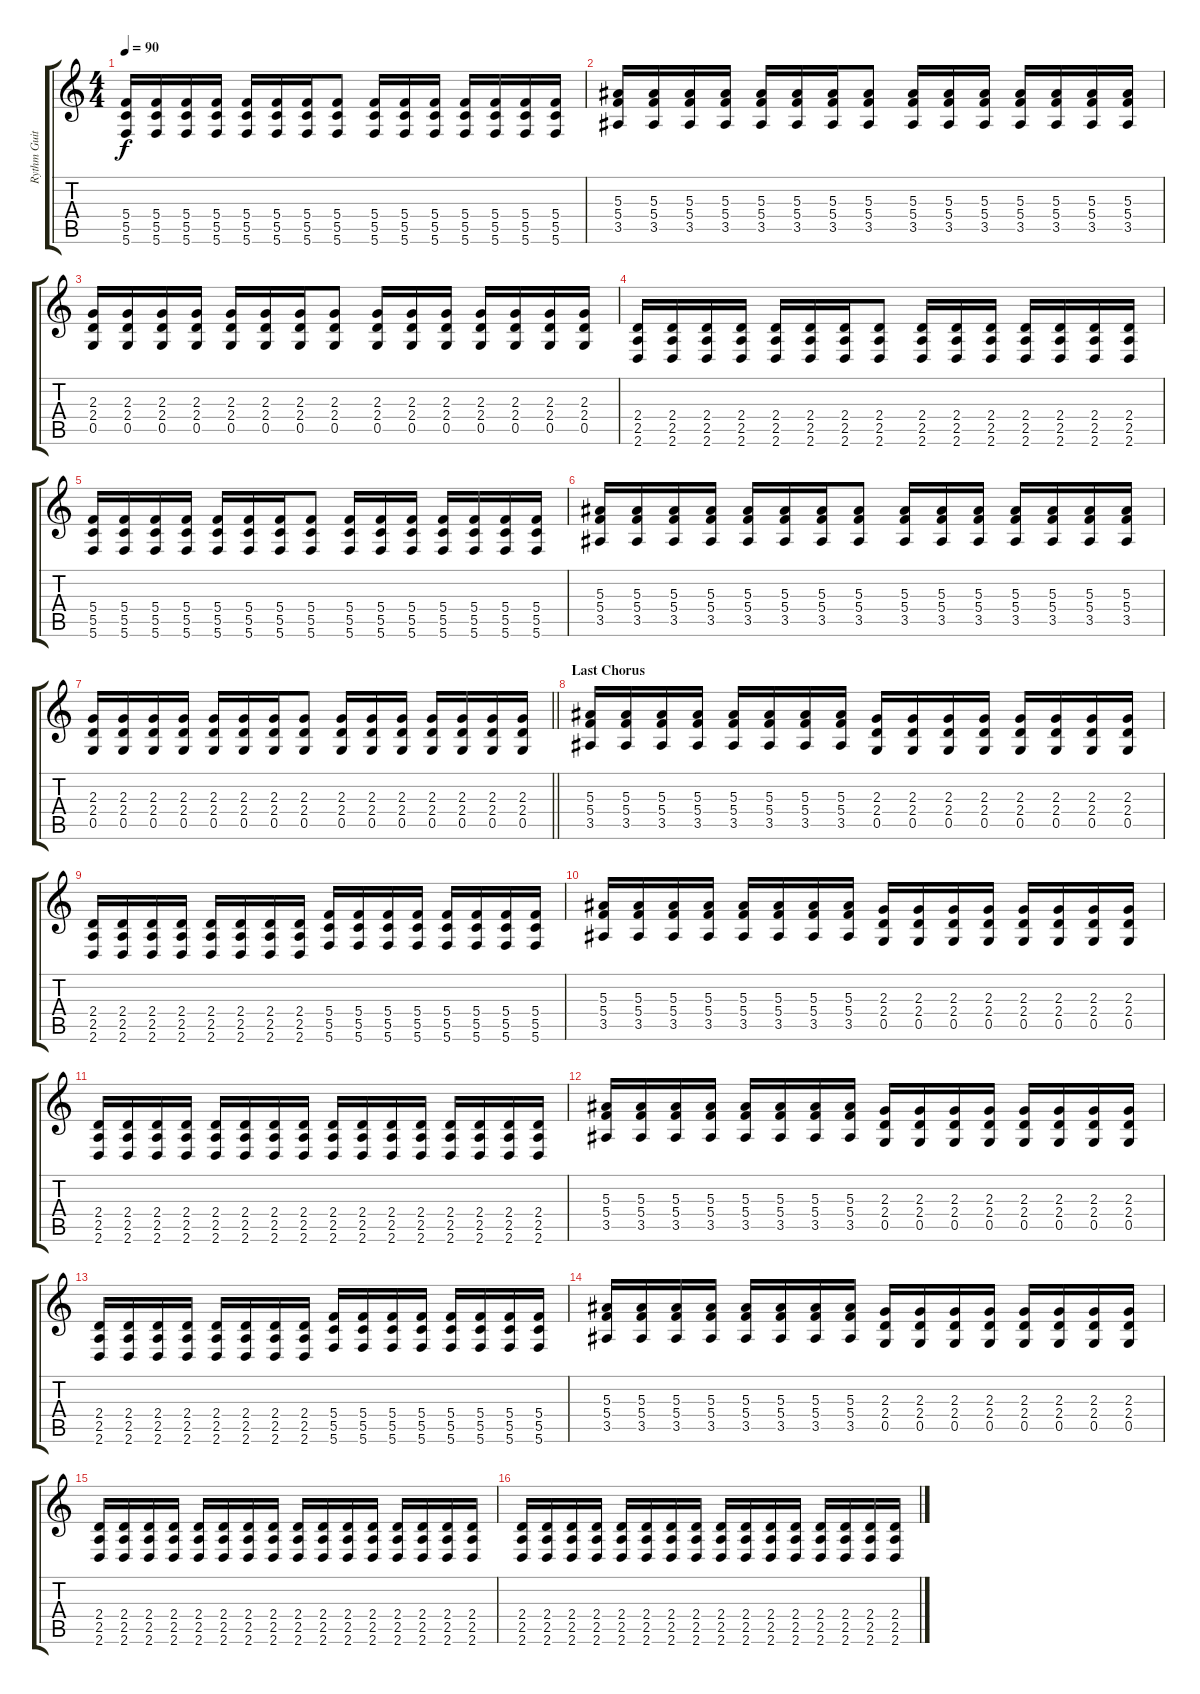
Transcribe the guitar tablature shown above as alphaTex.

\track ("Rythm Guitar" "Rythm Guit") {instrument distortionguitar}
\staff {score tabs}
\tuning (D4 A3 F3 C3 G2 C2) {hide}
\ts (4 4)
\tempo 90
\clef g2
\ks c
(5.4 5.5 5.6).16{dy f} (5.4 5.5 5.6).16 (5.4 5.5 5.6).16 (5.4 5.5 5.6).16 (5.4 5.5 5.6).16 (5.4 5.5 5.6).16 (5.4 5.5 5.6).16 (5.4 5.5 5.6).8 (5.4 5.5 5.6).16 (5.4 5.5 5.6).16 (5.4 5.5 5.6).16 (5.4 5.5 5.6).16 (5.4 5.5 5.6).16 (5.4 5.5 5.6).16 (5.4 5.5 5.6).16 |
(5.3 5.4 3.5).16 (5.3 5.4 3.5).16 (5.3 5.4 3.5).16 (5.3 5.4 3.5).16 (5.3 5.4 3.5).16 (5.3 5.4 3.5).16 (5.3 5.4 3.5).16 (5.3 5.4 3.5).8 (5.3 5.4 3.5).16 (5.3 5.4 3.5).16 (5.3 5.4 3.5).16 (5.3 5.4 3.5).16 (5.3 5.4 3.5).16 (5.3 5.4 3.5).16 (5.3 5.4 3.5).16 |
(2.3 2.4 0.5).16 (2.3 2.4 0.5).16 (2.3 2.4 0.5).16 (2.3 2.4 0.5).16 (2.3 2.4 0.5).16 (2.3 2.4 0.5).16 (2.3 2.4 0.5).16 (2.3 2.4 0.5).8 (2.3 2.4 0.5).16 (2.3 2.4 0.5).16 (2.3 2.4 0.5).16 (2.3 2.4 0.5).16 (2.3 2.4 0.5).16 (2.3 2.4 0.5).16 (2.3 2.4 0.5).16 |
(2.4 2.5 2.6).16 (2.4 2.5 2.6).16 (2.4 2.5 2.6).16 (2.4 2.5 2.6).16 (2.4 2.5 2.6).16 (2.4 2.5 2.6).16 (2.4 2.5 2.6).16 (2.4 2.5 2.6).8 (2.4 2.5 2.6).16 (2.4 2.5 2.6).16 (2.4 2.5 2.6).16 (2.4 2.5 2.6).16 (2.4 2.5 2.6).16 (2.4 2.5 2.6).16 (2.4 2.5 2.6).16 |
(5.4 5.5 5.6).16 (5.4 5.5 5.6).16 (5.4 5.5 5.6).16 (5.4 5.5 5.6).16 (5.4 5.5 5.6).16 (5.4 5.5 5.6).16 (5.4 5.5 5.6).16 (5.4 5.5 5.6).8 (5.4 5.5 5.6).16 (5.4 5.5 5.6).16 (5.4 5.5 5.6).16 (5.4 5.5 5.6).16 (5.4 5.5 5.6).16 (5.4 5.5 5.6).16 (5.4 5.5 5.6).16 |
(5.3 5.4 3.5).16 (5.3 5.4 3.5).16 (5.3 5.4 3.5).16 (5.3 5.4 3.5).16 (5.3 5.4 3.5).16 (5.3 5.4 3.5).16 (5.3 5.4 3.5).16 (5.3 5.4 3.5).8 (5.3 5.4 3.5).16 (5.3 5.4 3.5).16 (5.3 5.4 3.5).16 (5.3 5.4 3.5).16 (5.3 5.4 3.5).16 (5.3 5.4 3.5).16 (5.3 5.4 3.5).16 |
\barLineRight lightlight
(2.3 2.4 0.5).16 (2.3 2.4 0.5).16 (2.3 2.4 0.5).16 (2.3 2.4 0.5).16 (2.3 2.4 0.5).16 (2.3 2.4 0.5).16 (2.3 2.4 0.5).16 (2.3 2.4 0.5).8 (2.3 2.4 0.5).16 (2.3 2.4 0.5).16 (2.3 2.4 0.5).16 (2.3 2.4 0.5).16 (2.3 2.4 0.5).16 (2.3 2.4 0.5).16 (2.3 2.4 0.5).16 |
\section ("" "Last Chorus")
(5.3 5.4 3.5).16 (5.3 5.4 3.5).16 (5.3 5.4 3.5).16 (5.3 5.4 3.5).16 (5.3 5.4 3.5).16 (5.3 5.4 3.5).16 (5.3 5.4 3.5).16 (5.3 5.4 3.5).16 (2.3 2.4 0.5).16 (2.3 2.4 0.5).16 (2.3 2.4 0.5).16 (2.3 2.4 0.5).16 (2.3 2.4 0.5).16 (2.3 2.4 0.5).16 (2.3 2.4 0.5).16 (2.3 2.4 0.5).16 |
(2.4 2.5 2.6).16 (2.4 2.5 2.6).16 (2.4 2.5 2.6).16 (2.4 2.5 2.6).16 (2.4 2.5 2.6).16 (2.4 2.5 2.6).16 (2.4 2.5 2.6).16 (2.4 2.5 2.6).16 (5.4 5.5 5.6).16 (5.4 5.5 5.6).16 (5.4 5.5 5.6).16 (5.4 5.5 5.6).16 (5.4 5.5 5.6).16 (5.4 5.5 5.6).16 (5.4 5.5 5.6).16 (5.4 5.5 5.6).16 |
(5.3 5.4 3.5).16 (5.3 5.4 3.5).16 (5.3 5.4 3.5).16 (5.3 5.4 3.5).16 (5.3 5.4 3.5).16 (5.3 5.4 3.5).16 (5.3 5.4 3.5).16 (5.3 5.4 3.5).16 (2.3 2.4 0.5).16 (2.3 2.4 0.5).16 (2.3 2.4 0.5).16 (2.3 2.4 0.5).16 (2.3 2.4 0.5).16 (2.3 2.4 0.5).16 (2.3 2.4 0.5).16 (2.3 2.4 0.5).16 |
(2.4 2.5 2.6).16 (2.4 2.5 2.6).16 (2.4 2.5 2.6).16 (2.4 2.5 2.6).16 (2.4 2.5 2.6).16 (2.4 2.5 2.6).16 (2.4 2.5 2.6).16 (2.4 2.5 2.6).16 (2.4 2.5 2.6).16 (2.4 2.5 2.6).16 (2.4 2.5 2.6).16 (2.4 2.5 2.6).16 (2.4 2.5 2.6).16 (2.4 2.5 2.6).16 (2.4 2.5 2.6).16 (2.4 2.5 2.6).16 |
(5.3 5.4 3.5).16 (5.3 5.4 3.5).16 (5.3 5.4 3.5).16 (5.3 5.4 3.5).16 (5.3 5.4 3.5).16 (5.3 5.4 3.5).16 (5.3 5.4 3.5).16 (5.3 5.4 3.5).16 (2.3 2.4 0.5).16 (2.3 2.4 0.5).16 (2.3 2.4 0.5).16 (2.3 2.4 0.5).16 (2.3 2.4 0.5).16 (2.3 2.4 0.5).16 (2.3 2.4 0.5).16 (2.3 2.4 0.5).16 |
(2.4 2.5 2.6).16 (2.4 2.5 2.6).16 (2.4 2.5 2.6).16 (2.4 2.5 2.6).16 (2.4 2.5 2.6).16 (2.4 2.5 2.6).16 (2.4 2.5 2.6).16 (2.4 2.5 2.6).16 (5.4 5.5 5.6).16 (5.4 5.5 5.6).16 (5.4 5.5 5.6).16 (5.4 5.5 5.6).16 (5.4 5.5 5.6).16 (5.4 5.5 5.6).16 (5.4 5.5 5.6).16 (5.4 5.5 5.6).16 |
(5.3 5.4 3.5).16 (5.3 5.4 3.5).16 (5.3 5.4 3.5).16 (5.3 5.4 3.5).16 (5.3 5.4 3.5).16 (5.3 5.4 3.5).16 (5.3 5.4 3.5).16 (5.3 5.4 3.5).16 (2.3 2.4 0.5).16 (2.3 2.4 0.5).16 (2.3 2.4 0.5).16 (2.3 2.4 0.5).16 (2.3 2.4 0.5).16 (2.3 2.4 0.5).16 (2.3 2.4 0.5).16 (2.3 2.4 0.5).16 |
(2.4 2.5 2.6).16 (2.4 2.5 2.6).16 (2.4 2.5 2.6).16 (2.4 2.5 2.6).16 (2.4 2.5 2.6).16 (2.4 2.5 2.6).16 (2.4 2.5 2.6).16 (2.4 2.5 2.6).16 (2.4 2.5 2.6).16 (2.4 2.5 2.6).16 (2.4 2.5 2.6).16 (2.4 2.5 2.6).16 (2.4 2.5 2.6).16 (2.4 2.5 2.6).16 (2.4 2.5 2.6).16 (2.4 2.5 2.6).16 |
(2.4 2.5 2.6).16 (2.4 2.5 2.6).16 (2.4 2.5 2.6).16 (2.4 2.5 2.6).16 (2.4 2.5 2.6).16 (2.4 2.5 2.6).16 (2.4 2.5 2.6).16 (2.4 2.5 2.6).16 (2.4 2.5 2.6).16 (2.4 2.5 2.6).16 (2.4 2.5 2.6).16 (2.4 2.5 2.6).16 (2.4 2.5 2.6).16 (2.4 2.5 2.6).16 (2.4 2.5 2.6).16 (2.4 2.5 2.6).16
